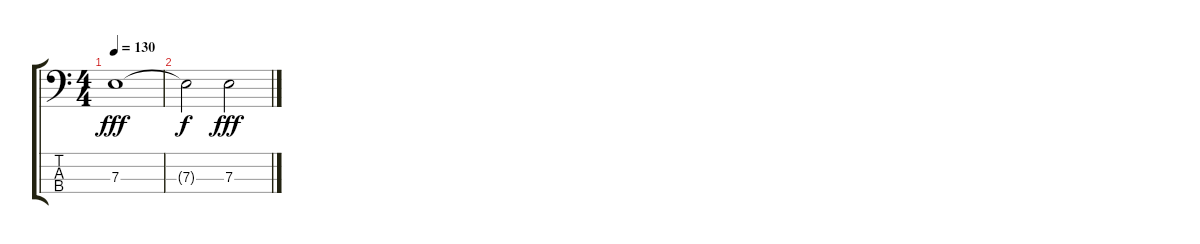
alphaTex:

\track "" {instrument electricbassfinger}
\staff {score tabs}
\tuning (G2 D2 A1 E1) {hide}
\ts (4 4)
\tempo 130
\clef f4
\ks c
7.3.1{dy fff} |
7.3{t}.2{dy f} 7.3.2{dy fff}
